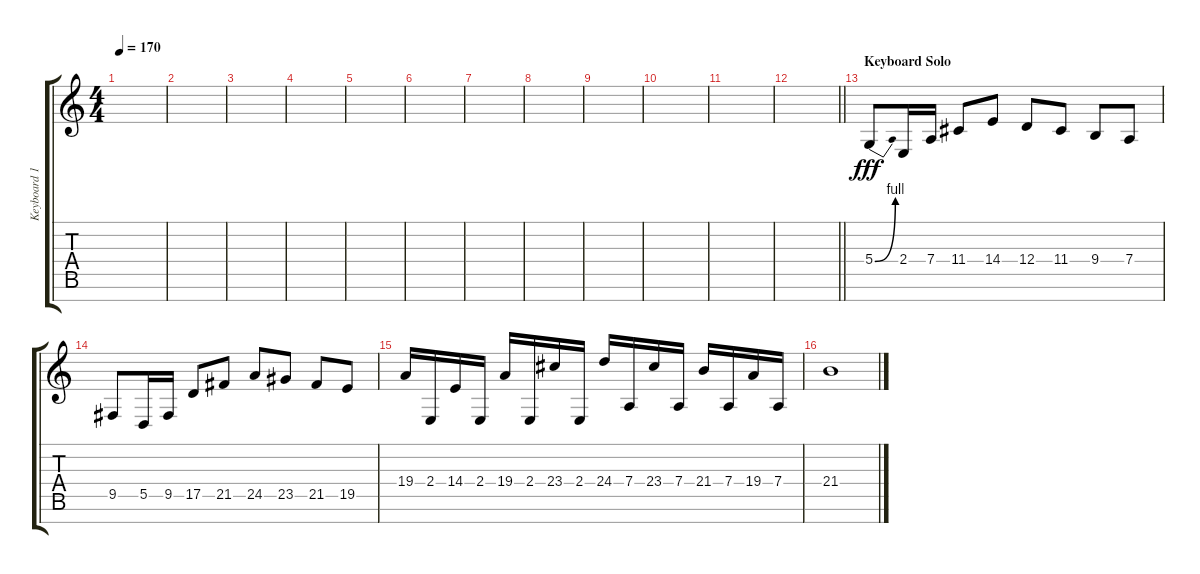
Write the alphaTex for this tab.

\track ("Keyboard 1" "Keyboard 1") {instrument synthbrass1}
\staff {score tabs}
\tuning (E4 B3 G3 D3 A2 E2 B1) {hide}
\ts (4 4)
\tempo 170
\clef g2
\ks c
|
|
|
|
|
|
|
|
|
|
|
\barLineRight lightlight
|
\section ("" "Keyboard Solo")
5.4{be (bend 0 0 60 4)}.8{dy fff instrument lead2sawtooth} 2.4.16 7.4.16 11.4.8 14.4.8 12.4.8 11.4.8 9.4.8 7.4.8 |
9.5.8 5.5.16 9.5.16 17.5.8 21.5.8 24.5.8 23.5.8 21.5.8 19.5.8 |
19.4.16 2.4.16 14.4.16 2.4.16 19.4.16 2.4.16 23.4.16 2.4.16 24.4.16 7.4.16 23.4.16 7.4.16 21.4.16 7.4.16 19.4.16 7.4.16 |
21.4.1
